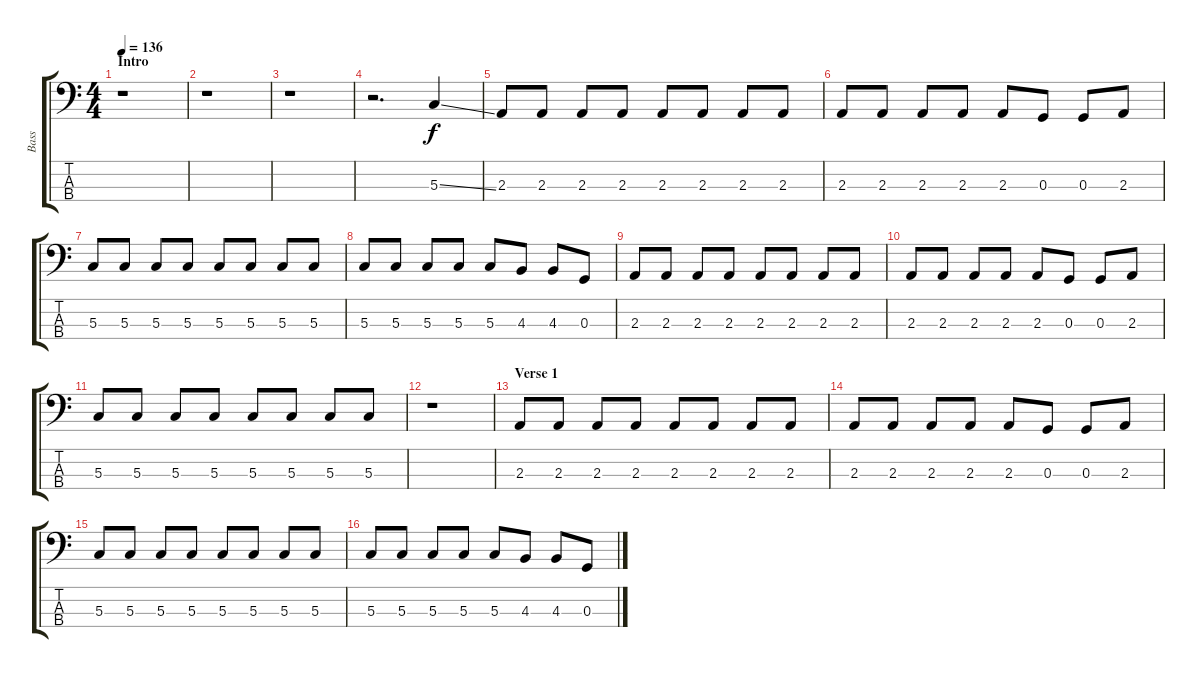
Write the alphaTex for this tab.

\track ("Bass" "Bass") {instrument electricbassfinger}
\staff {score tabs}
\tuning (F2 C2 G1 D1) {hide}
\ts (4 4)
\section ("" "Intro")
\tempo 136
\clef f4
\ks c
r.1{dy f instrument electricbassfinger} |
r.1 |
r.1 |
r.2{d} 5.3{ss}.4 |
2.3.8 2.3.8 2.3.8 2.3.8 2.3.8 2.3.8 2.3.8 2.3.8 |
2.3.8 2.3.8 2.3.8 2.3.8 2.3.8 0.3.8 0.3.8 2.3.8 |
5.3.8 5.3.8 5.3.8 5.3.8 5.3.8 5.3.8 5.3.8 5.3.8 |
5.3.8 5.3.8 5.3.8 5.3.8 5.3.8 4.3.8 4.3.8 0.3.8 |
2.3.8 2.3.8 2.3.8 2.3.8 2.3.8 2.3.8 2.3.8 2.3.8 |
2.3.8 2.3.8 2.3.8 2.3.8 2.3.8 0.3.8 0.3.8 2.3.8 |
5.3.8 5.3.8 5.3.8 5.3.8 5.3.8 5.3.8 5.3.8 5.3.8 |
r.1 |
\section ("" "Verse 1")
2.3.8 2.3.8 2.3.8 2.3.8 2.3.8 2.3.8 2.3.8 2.3.8 |
2.3.8 2.3.8 2.3.8 2.3.8 2.3.8 0.3.8 0.3.8 2.3.8 |
5.3.8 5.3.8 5.3.8 5.3.8 5.3.8 5.3.8 5.3.8 5.3.8 |
5.3.8 5.3.8 5.3.8 5.3.8 5.3.8 4.3.8 4.3.8 0.3.8
